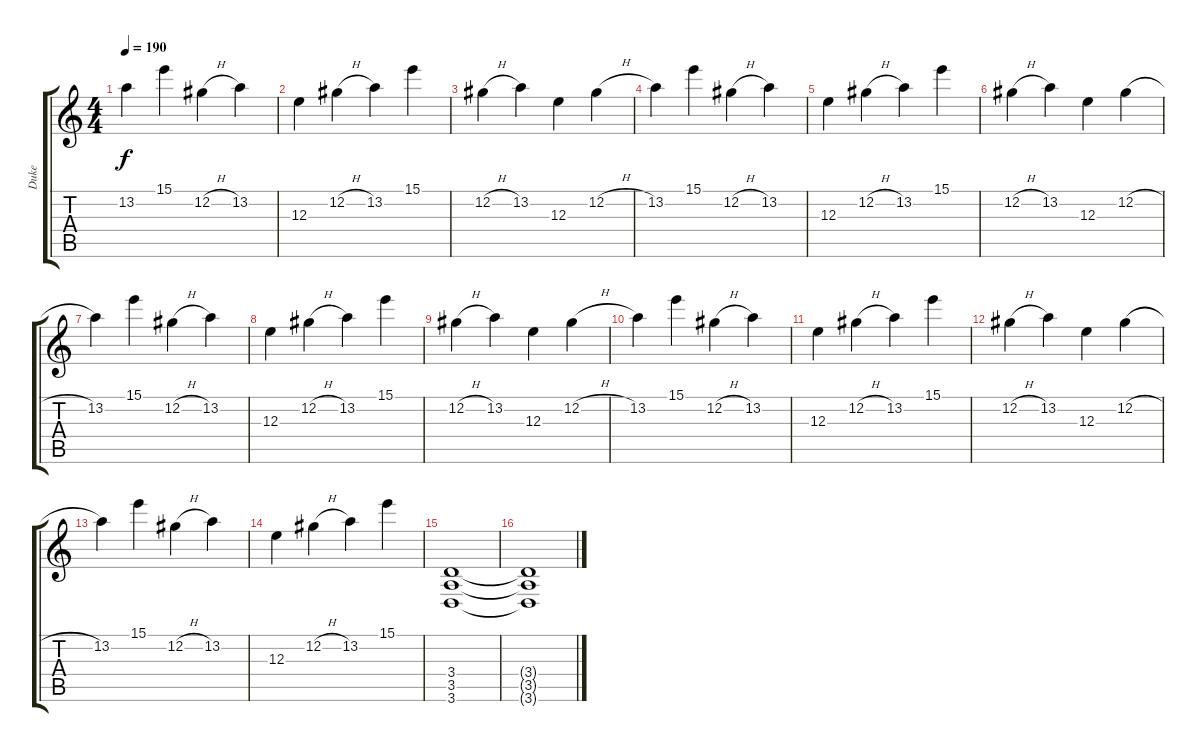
\track ("Duke" "Duke") {instrument overdrivenguitar}
\staff {score tabs}
\tuning (Db4 Ab3 E3 B2 Gb2 B1) {hide}
\ts (4 4)
\tempo 190
\clef g2
\ks c
13.2.4{dy f} 15.1.4 12.2{h}.4 13.2.4 |
12.3.4 12.2{h}.4 13.2.4 15.1.4 |
12.2{h}.4 13.2.4 12.3.4 12.2{h}.4 |
13.2.4 15.1.4 12.2{h}.4 13.2.4 |
12.3.4 12.2{h}.4 13.2.4 15.1.4 |
12.2{h}.4 13.2.4 12.3.4 12.2{h}.4 |
13.2.4 15.1.4 12.2{h}.4 13.2.4 |
12.3.4 12.2{h}.4 13.2.4 15.1.4 |
12.2{h}.4 13.2.4 12.3.4 12.2{h}.4 |
13.2.4 15.1.4 12.2{h}.4 13.2.4 |
12.3.4 12.2{h}.4 13.2.4 15.1.4 |
12.2{h}.4 13.2.4 12.3.4 12.2{h}.4 |
13.2.4 15.1.4 12.2{h}.4 13.2.4 |
12.3.4 12.2{h}.4 13.2.4 15.1.4 |
(3.4 3.5 3.6).1 |
(3.4{t} 3.5{t} 3.6{t}).1
